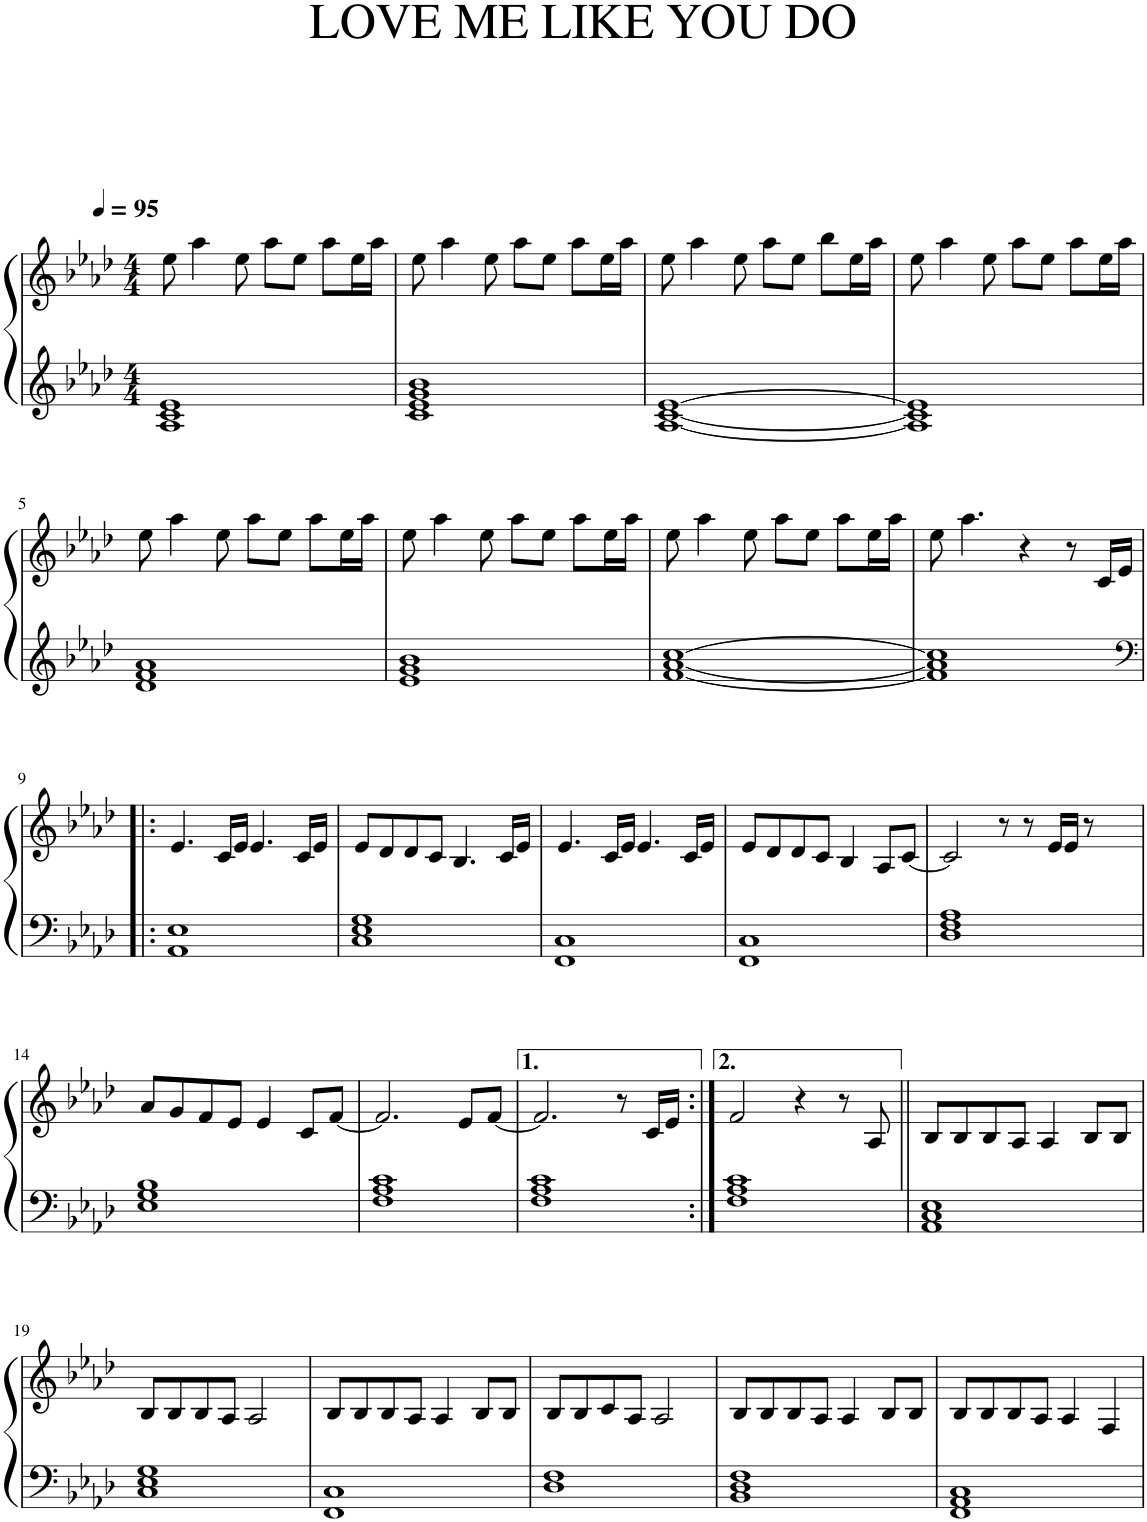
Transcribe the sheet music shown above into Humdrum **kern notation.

**kern	**kern
*part1	*part1
*staff2	*staff1
*I"Piano	*
*I'Pno.	*
*clefG2	*clefG2
*k[b-e-a-d-]	*k[b-e-a-d-]
*M4/4	*M4/4
*MM95	*MM95
=1	=1
1A- 1c 1e-	8ee-\
.	4aa-\
.	8ee-\
.	8aa-\L
.	8ee-\J
.	8aa-\L
.	16ee-\L
.	16aa-\JJ
=2	=2
1c 1e- 1g 1b-	8ee-\
.	4aa-\
.	8ee-\
.	8aa-\L
.	8ee-\J
.	8aa-\L
.	16ee-\L
.	16aa-\JJ
=3	=3
[1A- [1c [1e-	8ee-\
.	4aa-\
.	8ee-\
.	8aa-\L
.	8ee-\J
.	8bb-\L
.	16ee-\L
.	16aa-\JJ
=4	=4
1A-] 1c] 1e-]	8ee-\
.	4aa-\
.	8ee-\
.	8aa-\L
.	8ee-\J
.	8aa-\L
.	16ee-\L
.	16aa-\JJ
!!LO:LB:g=z
=5	=5
1d- 1f 1a-	8ee-\
.	4aa-\
.	8ee-\
.	8aa-\L
.	8ee-\J
.	8aa-\L
.	16ee-\L
.	16aa-\JJ
=6	=6
1e- 1g 1b-	8ee-\
.	4aa-\
.	8ee-\
.	8aa-\L
.	8ee-\J
.	8aa-\L
.	16ee-\L
.	16aa-\JJ
=7	=7
[1f [1a- [1cc	8ee-\
.	4aa-\
.	8ee-\
.	8aa-\L
.	8ee-\J
.	8aa-\L
.	16ee-\L
.	16aa-\JJ
=8	=8
1f] 1a-] 1cc]	8ee-\
.	4.aa-\
.	4r
.	8r
.	16c/LL
.	16e-/JJ
!!LO:LB:g=z
=9!|:	=9!|:
*clefF4	*
1AA- 1E-	4.e-/
.	16c/LL
.	16e-/JJ
.	4.e-/
.	16c/LL
.	16e-/JJ
=10	=10
1C 1E- 1G	8e-/L
.	8d-/
.	8d-/
.	8c/J
.	4.B-/
.	16c/LL
.	16e-/JJ
=11	=11
1FF 1C	4.e-/
.	16c/LL
.	16e-/JJ
.	4.e-/
.	16c/LL
.	16e-/JJ
=12	=12
1FF 1C	8e-/L
.	8d-/
.	8d-/
.	8c/J
.	4B-/
.	8A-/L
.	[8c/J
=13	=13
1D- 1F 1A-	2c/]
.	8r
.	8r
.	16e-/LL
.	16e-/JJ
.	8r
!!LO:LB:g=z
=14	=14
1E- 1G 1B-	8a-/L
.	8g/
.	8f/
.	8e-/J
.	4e-/
.	8c/L
.	[8f/J
=15	=15
1F 1A- 1c	2.f/]
.	8e-/L
.	[8f/J
=16	=16
1F 1A- 1c	2.f/]
.	8r
.	16c/LL
.	16e-/JJ
=17:|!	=17:|!
1F 1A- 1c	2f/
.	4r
.	8r
.	8A-/
=18||	=18||
1AA- 1C 1E-	8B-/L
.	8B-/
.	8B-/
.	8A-/J
.	4A-/
.	8B-/L
.	8B-/J
!!LO:LB:g=z
=19	=19
1C 1E- 1G	8B-/L
.	8B-/
.	8B-/
.	8A-/J
.	2A-/
=20	=20
1FF 1C	8B-/L
.	8B-/
.	8B-/
.	8A-/J
.	4A-/
.	8B-/L
.	8B-/J
=21	=21
1D- 1F	8B-/L
.	8B-/
.	8c/
.	8A-/J
.	2A-/
=22	=22
1BB- 1D- 1F	8B-/L
.	8B-/
.	8B-/
.	8A-/J
.	4A-/
.	8B-/L
.	8B-/J
=23	=23
1FF 1AA- 1C	8B-/L
.	8B-/
.	8B-/
.	8A-/J
.	4A-/
.	4F/
=	=
*-	*-
